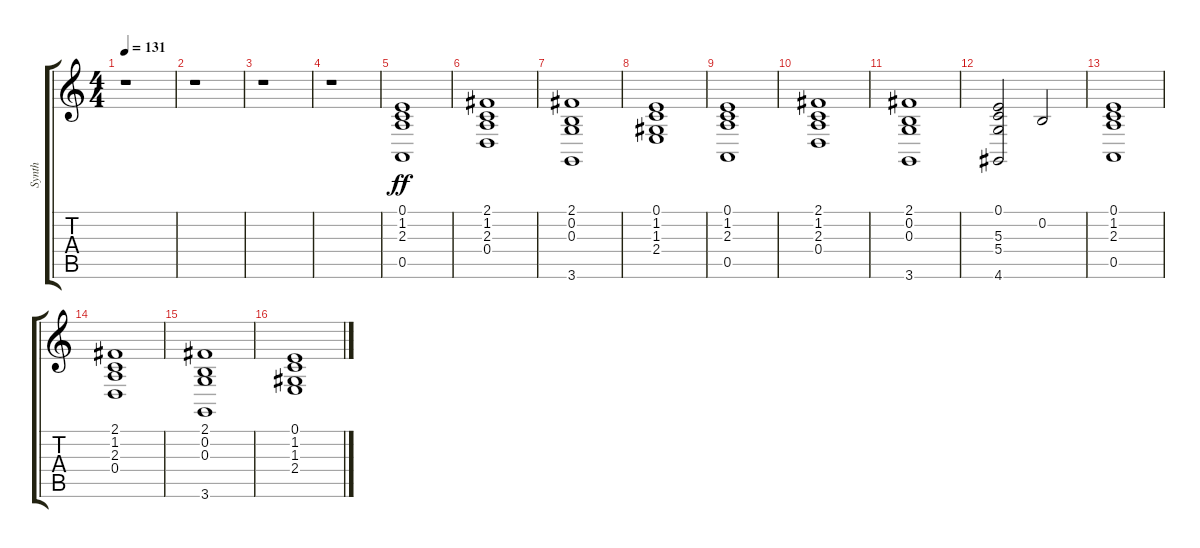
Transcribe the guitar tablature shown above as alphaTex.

\track ("Synth" "Synth") {instrument pad2warm}
\staff {score tabs}
\tuning (E4 B3 G3 D3 A2 E2) {hide}
\ts (4 4)
\tempo 131
\clef g2
\ks c
r.1{dy ff instrument pad2warm} |
r.1 |
r.1 |
r.1 |
(0.1 1.2 2.3 0.5).1 |
(2.1 1.2 2.3 0.4).1 |
(2.1 0.2 0.3 3.6).1 |
(0.1 1.2 1.3 2.4).1 |
(0.1 1.2 2.3 0.5).1 |
(2.1 1.2 2.3 0.4).1 |
(2.1 0.2 0.3 3.6).1 |
(0.1 5.3 5.4 4.6).2 0.2.2 |
(0.1 1.2 2.3 0.5).1 |
(2.1 1.2 2.3 0.4).1 |
(2.1 0.2 0.3 3.6).1 |
(0.1 1.2 1.3 2.4).1
